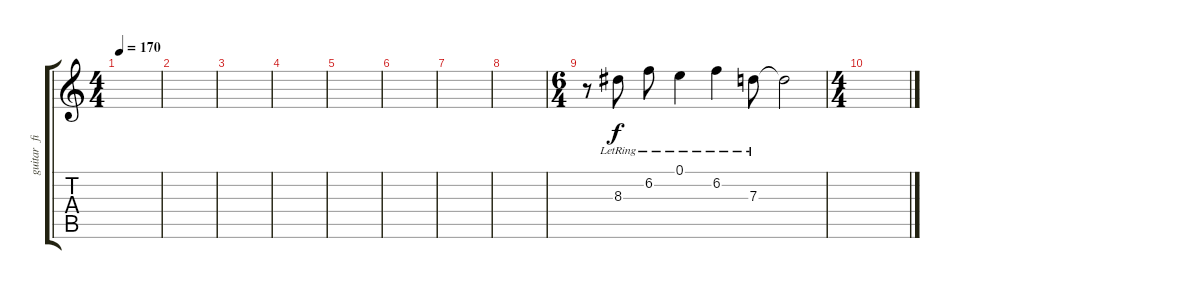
\track ("guitar  fills" "guitar  fi") {instrument electricguitarclean}
\staff {score tabs}
\tuning (E4 B3 G3 D3 A2 E2) {hide}
\ts (4 4)
\tempo 170
\clef g2
\ks c
|
|
|
|
|
|
|
|
\ts (6 4)
r.8 8.3{lr}.8 6.2{lr}.8 0.1{lr}.4 6.2{lr}.4 7.3{lr}.8 7.3{t}.2 |
\ts (4 4)
